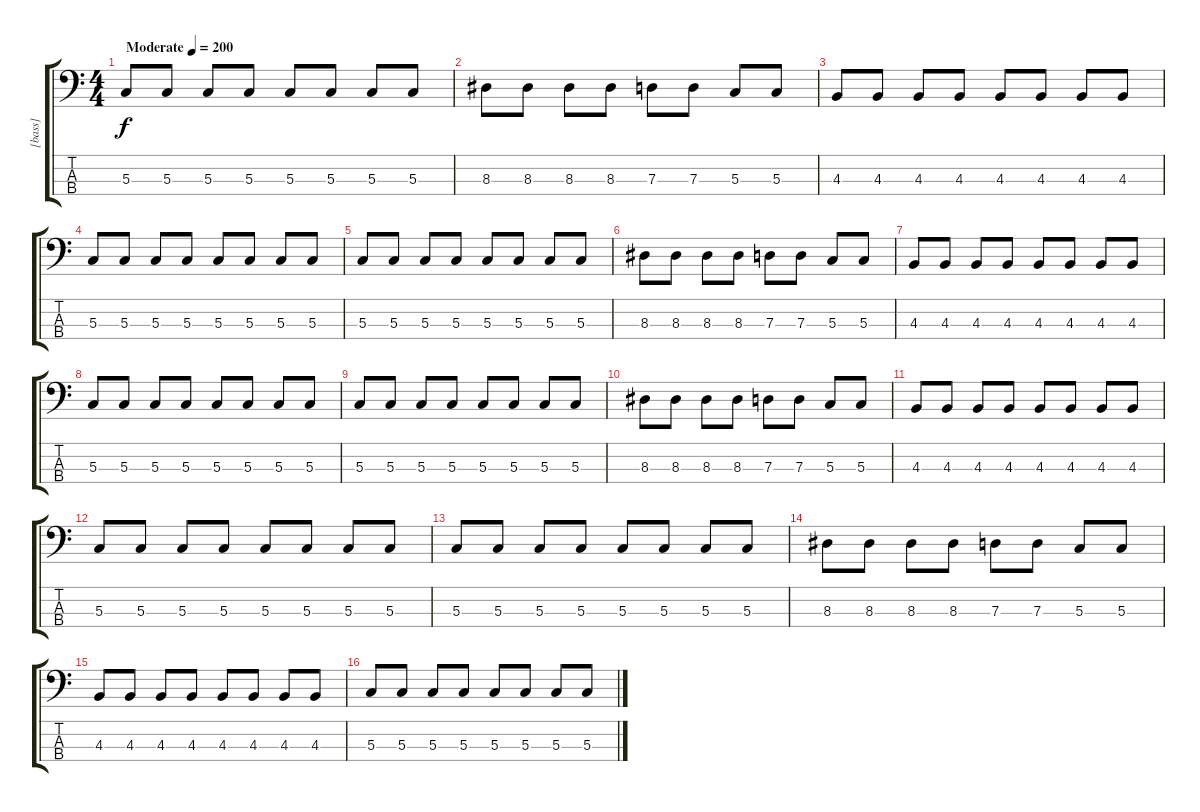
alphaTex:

\track ("[bass]" "[bass]") {instrument slapbass1}
\staff {score tabs}
\tuning (F2 C2 G1 C1) {hide}
\ts (4 4)
\tempo (200 "Moderate")
\clef f4
\ks c
5.3.8{dy f instrument slapbass1} 5.3.8 5.3.8 5.3.8 5.3.8 5.3.8 5.3.8 5.3.8 |
8.3.8 8.3.8 8.3.8 8.3.8 7.3.8 7.3.8 5.3.8 5.3.8 |
4.3.8 4.3.8 4.3.8 4.3.8 4.3.8 4.3.8 4.3.8 4.3.8 |
5.3.8 5.3.8 5.3.8 5.3.8 5.3.8 5.3.8 5.3.8 5.3.8 |
5.3.8 5.3.8 5.3.8 5.3.8 5.3.8 5.3.8 5.3.8 5.3.8 |
8.3.8 8.3.8 8.3.8 8.3.8 7.3.8 7.3.8 5.3.8 5.3.8 |
4.3.8 4.3.8 4.3.8 4.3.8 4.3.8 4.3.8 4.3.8 4.3.8 |
5.3.8 5.3.8 5.3.8 5.3.8 5.3.8 5.3.8 5.3.8 5.3.8 |
5.3.8 5.3.8 5.3.8 5.3.8 5.3.8 5.3.8 5.3.8 5.3.8 |
8.3.8 8.3.8 8.3.8 8.3.8 7.3.8 7.3.8 5.3.8 5.3.8 |
4.3.8 4.3.8 4.3.8 4.3.8 4.3.8 4.3.8 4.3.8 4.3.8 |
5.3.8 5.3.8 5.3.8 5.3.8 5.3.8 5.3.8 5.3.8 5.3.8 |
5.3.8 5.3.8 5.3.8 5.3.8 5.3.8 5.3.8 5.3.8 5.3.8 |
8.3.8 8.3.8 8.3.8 8.3.8 7.3.8 7.3.8 5.3.8 5.3.8 |
4.3.8 4.3.8 4.3.8 4.3.8 4.3.8 4.3.8 4.3.8 4.3.8 |
5.3.8 5.3.8 5.3.8 5.3.8 5.3.8 5.3.8 5.3.8 5.3.8
